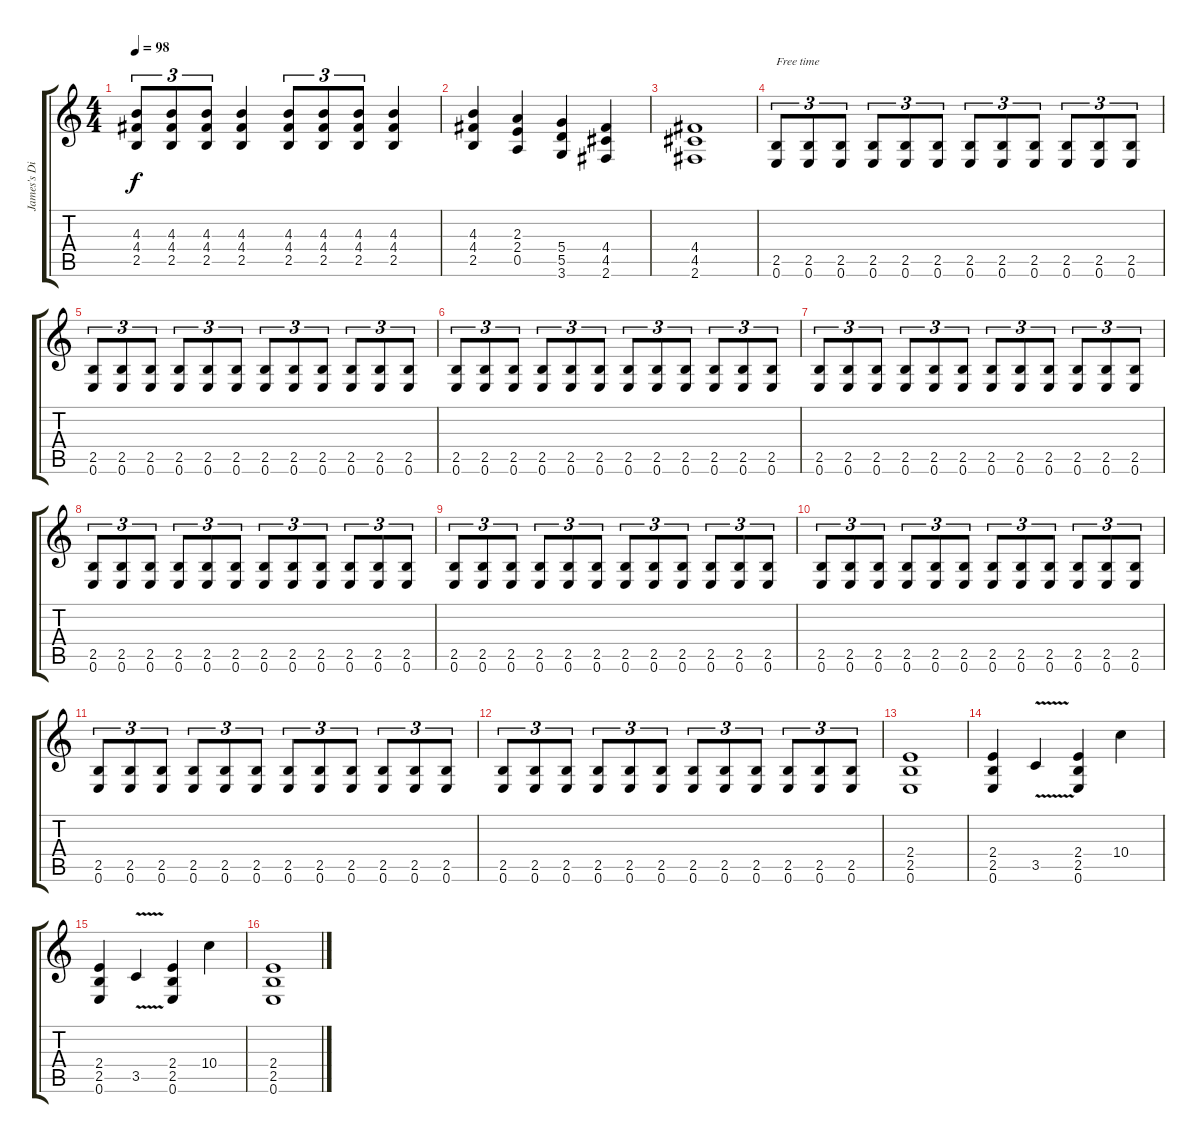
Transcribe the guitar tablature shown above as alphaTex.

\track ("James's Distorsion" "James's Di") {instrument distortionguitar}
\staff {score tabs}
\tuning (E4 B3 G3 D3 A2 E2) {hide}
\ts (4 4)
\tempo 98
\clef g2
\ks c
(4.3 4.4 2.5).8{tu (3 2) dy f} (4.3 4.4 2.5).8{tu (3 2)} (4.3 4.4 2.5).8{tu (3 2)} (4.3 4.4 2.5).4 (4.3 4.4 2.5).8{tu (3 2)} (4.3 4.4 2.5).8{tu (3 2)} (4.3 4.4 2.5).8{tu (3 2)} (4.3 4.4 2.5).4 |
(4.3 4.4 2.5).4 (2.3 2.4 0.5).4 (5.4 5.5 3.6).4 (4.4 4.5 2.6).4 |
(4.4 4.5 2.6).1 |
(2.5 0.6).8{tu (3 2) txt "Free time"} (2.5 0.6).8{tu (3 2)} (2.5 0.6).8{tu (3 2)} (2.5 0.6).8{tu (3 2)} (2.5 0.6).8{tu (3 2)} (2.5 0.6).8{tu (3 2)} (2.5 0.6).8{tu (3 2)} (2.5 0.6).8{tu (3 2)} (2.5 0.6).8{tu (3 2)} (2.5 0.6).8{tu (3 2)} (2.5 0.6).8{tu (3 2)} (2.5 0.6).8{tu (3 2)} |
(2.5 0.6).8{tu (3 2)} (2.5 0.6).8{tu (3 2)} (2.5 0.6).8{tu (3 2)} (2.5 0.6).8{tu (3 2)} (2.5 0.6).8{tu (3 2)} (2.5 0.6).8{tu (3 2)} (2.5 0.6).8{tu (3 2)} (2.5 0.6).8{tu (3 2)} (2.5 0.6).8{tu (3 2)} (2.5 0.6).8{tu (3 2)} (2.5 0.6).8{tu (3 2)} (2.5 0.6).8{tu (3 2)} |
(2.5 0.6).8{tu (3 2)} (2.5 0.6).8{tu (3 2)} (2.5 0.6).8{tu (3 2)} (2.5 0.6).8{tu (3 2)} (2.5 0.6).8{tu (3 2)} (2.5 0.6).8{tu (3 2)} (2.5 0.6).8{tu (3 2)} (2.5 0.6).8{tu (3 2)} (2.5 0.6).8{tu (3 2)} (2.5 0.6).8{tu (3 2)} (2.5 0.6).8{tu (3 2)} (2.5 0.6).8{tu (3 2)} |
(2.5 0.6).8{tu (3 2)} (2.5 0.6).8{tu (3 2)} (2.5 0.6).8{tu (3 2)} (2.5 0.6).8{tu (3 2)} (2.5 0.6).8{tu (3 2)} (2.5 0.6).8{tu (3 2)} (2.5 0.6).8{tu (3 2)} (2.5 0.6).8{tu (3 2)} (2.5 0.6).8{tu (3 2)} (2.5 0.6).8{tu (3 2)} (2.5 0.6).8{tu (3 2)} (2.5 0.6).8{tu (3 2)} |
(2.5 0.6).8{tu (3 2)} (2.5 0.6).8{tu (3 2)} (2.5 0.6).8{tu (3 2)} (2.5 0.6).8{tu (3 2)} (2.5 0.6).8{tu (3 2)} (2.5 0.6).8{tu (3 2)} (2.5 0.6).8{tu (3 2)} (2.5 0.6).8{tu (3 2)} (2.5 0.6).8{tu (3 2)} (2.5 0.6).8{tu (3 2)} (2.5 0.6).8{tu (3 2)} (2.5 0.6).8{tu (3 2)} |
(2.5 0.6).8{tu (3 2)} (2.5 0.6).8{tu (3 2)} (2.5 0.6).8{tu (3 2)} (2.5 0.6).8{tu (3 2)} (2.5 0.6).8{tu (3 2)} (2.5 0.6).8{tu (3 2)} (2.5 0.6).8{tu (3 2)} (2.5 0.6).8{tu (3 2)} (2.5 0.6).8{tu (3 2)} (2.5 0.6).8{tu (3 2)} (2.5 0.6).8{tu (3 2)} (2.5 0.6).8{tu (3 2)} |
(2.5 0.6).8{tu (3 2)} (2.5 0.6).8{tu (3 2)} (2.5 0.6).8{tu (3 2)} (2.5 0.6).8{tu (3 2)} (2.5 0.6).8{tu (3 2)} (2.5 0.6).8{tu (3 2)} (2.5 0.6).8{tu (3 2)} (2.5 0.6).8{tu (3 2)} (2.5 0.6).8{tu (3 2)} (2.5 0.6).8{tu (3 2)} (2.5 0.6).8{tu (3 2)} (2.5 0.6).8{tu (3 2)} |
(2.5 0.6).8{tu (3 2)} (2.5 0.6).8{tu (3 2)} (2.5 0.6).8{tu (3 2)} (2.5 0.6).8{tu (3 2)} (2.5 0.6).8{tu (3 2)} (2.5 0.6).8{tu (3 2)} (2.5 0.6).8{tu (3 2)} (2.5 0.6).8{tu (3 2)} (2.5 0.6).8{tu (3 2)} (2.5 0.6).8{tu (3 2)} (2.5 0.6).8{tu (3 2)} (2.5 0.6).8{tu (3 2)} |
(2.5 0.6).8{tu (3 2)} (2.5 0.6).8{tu (3 2)} (2.5 0.6).8{tu (3 2)} (2.5 0.6).8{tu (3 2)} (2.5 0.6).8{tu (3 2)} (2.5 0.6).8{tu (3 2)} (2.5 0.6).8{tu (3 2)} (2.5 0.6).8{tu (3 2)} (2.5 0.6).8{tu (3 2)} (2.5 0.6).8{tu (3 2)} (2.5 0.6).8{tu (3 2)} (2.5 0.6).8{tu (3 2)} |
(2.4 2.5 0.6).1 |
(2.4 2.5 0.6).4 3.5{v}.4 (2.4 2.5 0.6).4 10.4.4 |
(2.4 2.5 0.6).4 3.5{v}.4 (2.4 2.5 0.6).4 10.4.4 |
(2.4 2.5 0.6).1
